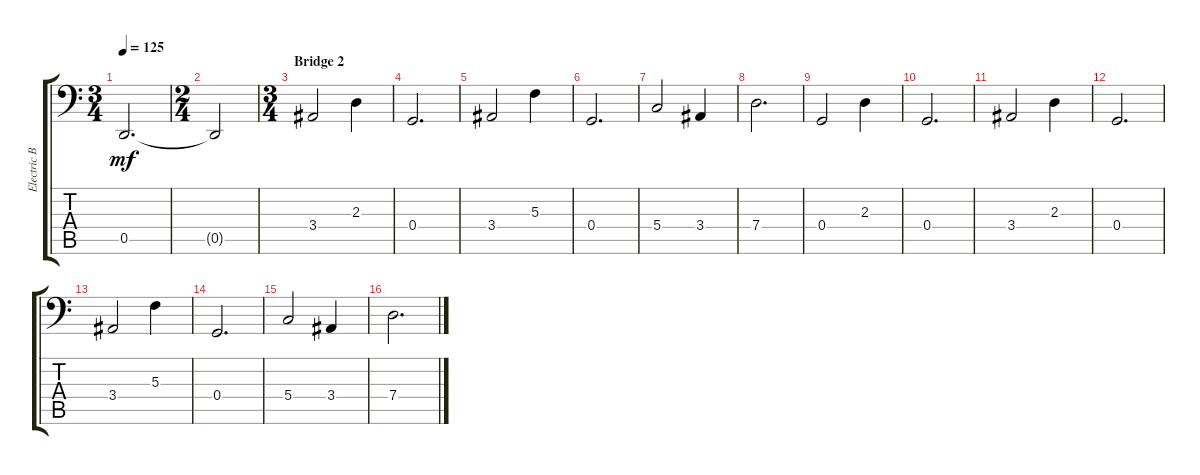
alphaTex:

\track ("Electric Bass" "Electric B") {instrument electricbassfinger}
\staff {score tabs}
\tuning (Bb2 F2 C2 G1 D1 G0) {hide}
\ts (3 4)
\tempo 125
\clef f4
\ks c
0.5{t}.2{d dy mf} |
\ts (2 4)
0.5{t}.2 |
\ts (3 4)
\section ("" "Bridge 2")
3.4.2 2.3.4 |
0.4.2{d} |
3.4.2 5.3.4 |
0.4.2{d} |
5.4.2 3.4.4 |
7.4.2{d} |
0.4.2 2.3.4 |
0.4.2{d} |
3.4.2 2.3.4 |
0.4.2{d} |
3.4.2 5.3.4 |
0.4.2{d} |
5.4.2 3.4.4 |
7.4.2{d}
